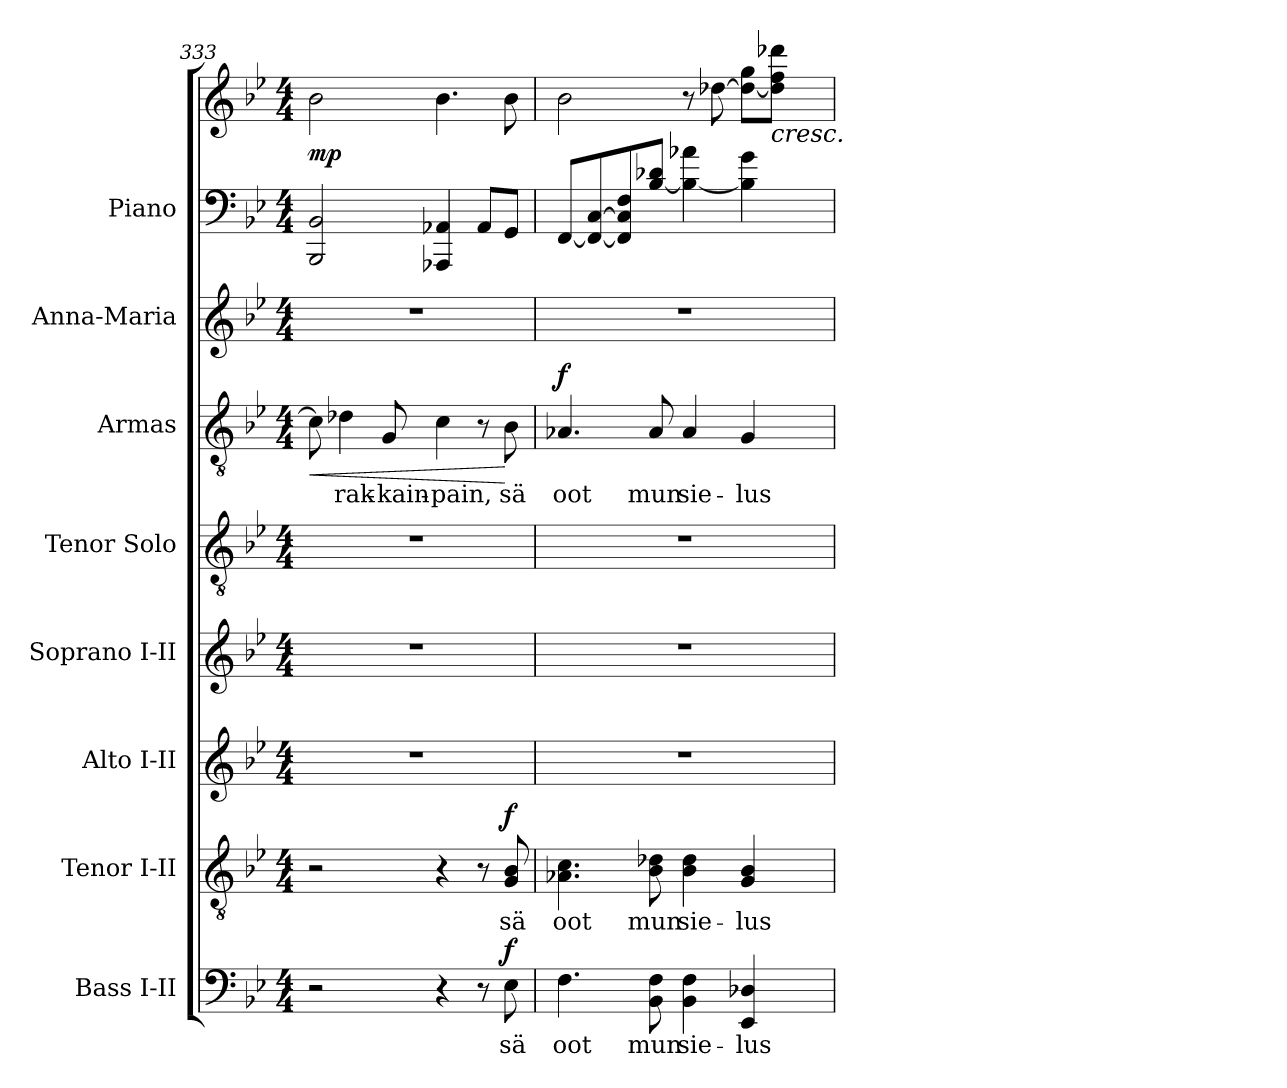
**kern	**text	**dynam	**kern	**text	**dynam	**kern	**kern	**kern	**kern	**text	**dynam	**kern	**kern	**kern	**dynam
*part8	*part8	*part8	*part7	*part7	*part7	*part6	*part5	*part4	*part3	*part3	*part3	*part2	*part1	*part1	*part1
*staff9	*staff9	*staff9	*staff8	*staff8	*staff8	*staff7	*staff6	*staff5	*staff4	*staff4	*staff4	*staff3	*staff2	*staff1	*staff1/2
*I"Bass I-II	*	*	*I"Tenor I-II	*	*	*I"Alto I-II	*I"Soprano I-II	*I"Tenor Solo	*I"Armas	*	*	*I"Anna-Maria	*I"Piano	*	*
*I'B.	*	*	*I'T.	*	*	*I'A.	*I'S.	*I'T. Solo	*I'Armas	*	*	*I'A-M	*I'Pno.	*	*
*clefF4	*	*	*clefGv2	*	*	*clefG2	*clefG2	*clefGv2	*clefGv2	*	*	*clefG2	*clefF4	*clefG2	*
*	*	*	*ITrd7c12	*	*	*	*	*ITrd7c12	*ITrd7c12	*	*	*	*	*	*
*k[b-e-]	*	*	*k[b-e-]	*	*	*k[b-e-]	*k[b-e-]	*k[b-e-]	*k[b-e-]	*	*	*k[b-e-]	*k[b-e-]	*k[b-e-]	*
*B-:	*	*	*B-:	*	*	*B-:	*B-:	*B-:	*B-:	*	*	*B-:	*B-:	*B-:	*
*M4/4	*	*	*M4/4	*	*	*M4/4	*M4/4	*M4/4	*M4/4	*	*	*M4/4	*M4/4	*M4/4	*
=333	=333	=333	=333	=333	=333	=333	=333	=333	=333	=333	=333	=333	=333	=333	=333
!	!	!	!	!	!	!	!	!	!	!	!LO:HP:b	!	!	!	!
2r	.	.	2r	.	.	1r	1r	1r	8Ci\]	.	<	1r	2BBB-i/ 2BB-i	2b-i\	mp
!	!	!	!	!	!	!	!	!	!	!LO:LY:b:color=#000000	!	!	!	!	!
.	.	.	.	.	.	.	.	.	4D-Xi\	rak-	.	.	.	.	.
!	!	!	!	!	!	!	!	!	!	!LO:LY:b:color=#000000	!	!	!	!	!
.	.	.	.	.	.	.	.	.	8GGi/	-kain-	.	.	.	.	.
!	!	!	!	!	!	!	!	!	!	!LO:LY:b:color=#000000	!	!	!	!	!
4r	.	.	4r	.	.	.	.	.	4Ci\	-pain,	.	.	4AAA-Xi/ 4AA-Xi	4.b-i\	.
8r	.	.	8r	.	.	.	.	.	8r	.	.	.	8AA-i/L	.	.
!	!LO:LY:b:color=#000000	!	!	!	!	!	!	!	!	!	!	!	!	!	!
!	!	!	!	!LO:LY:b:color=#000000	!	!	!	!	!	!	!	!	!	!	!
!	!	!	!	!	!	!	!	!	!	!LO:LY:b:color=#000000	!	!	!	!	!
8E-i\	sä	f	8GGi/ 8BB-i	sä	f	.	.	.	8BB-i\	sä	[	.	8GGi/J	8b-i\	.
=334	=334	=334	=334	=334	=334	=334	=334	=334	=334	=334	=334	=334	=334	=334	=334
!	!LO:LY:b:color=#000000	!	!	!	!	!	!	!	!	!	!	!	!	!	!
!	!	!	!	!LO:LY:b:color=#000000	!	!	!	!	!	!	!	!	!	!	!
!	!	!	!	!	!	!	!	!	!	!LO:LY:b:color=#000000	!	!	!	!	!
4.Fi\	oot	.	4.AA-Xi\ 4.Ci	oot	.	1r	1r	1r	4.AA-Xi/	oot	f	1r	[<8FFi/L	2b-i\	.
.	.	.	.	.	.	.	.	.	.	.	.	.	8FFi/_< [>8Ci	.	[
.	.	.	.	.	.	.	.	.	.	.	.	.	8FFi/] 8Ci] 8Fi	.	.
!	!LO:LY:b:color=#000000	!	!	!	!	!	!	!	!	!	!	!	!	!	!
!	!	!	!	!LO:LY:b:color=#000000	!	!	!	!	!	!	!	!	!	!	!
!	!	!	!	!	!	!	!	!	!	!LO:LY:b:color=#000000	!	!	!	!	!
8BB-i\ 8Fi	mun	.	8BB-i\ 8D-Xi	mun	.	.	.	.	8AA-i/	mun	.	.	[<8B-i/ 8d-XiJ	.	.
!	!LO:LY:b:color=#000000	!	!	!	!	!	!	!	!	!	!	!	!	!	!
!	!	!	!	!LO:LY:b:color=#000000	!	!	!	!	!	!	!	!	!	!	!
!	!	!	!	!	!	!	!	!	!	!LO:LY:b:color=#000000	!	!	!	!	!
4BB-i\ 4Fi	sie-	.	4BB-i\ 4D-i	sie-	.	.	.	.	4AA-i/	sie-	.	.	4B-i\_< 4a-Xi	8r	.
.	.	.	.	.	.	.	.	.	.	.	.	.	.	[>8dd-Xi\	.
!	!LO:LY:b:color=#000000	!	!	!	!	!	!	!	!	!	!	!	!	!	!
!	!	!	!	!LO:LY:b:color=#000000	!	!	!	!	!	!	!	!	!	!	!
!	!	!	!	!	!	!	!	!	!	!LO:LY:b:color=#000000	!	!	!	!	!
4EE-i/ 4D-Xi	-lus-	.	4GGi/ 4BB-i	-lus-	.	.	.	.	4GGi/	-lus-	.	.	4B-i\] 4gi	8dd-i\_> 8ggiL	.
!	!	!	!	!	!	!	!	!	!	!	!	!	!	!	!LO:HP:b
.	.	.	.	.	.	.	.	.	.	.	.	.	.	8dd-i\] 8ffi 8ddd-XiJ	<
=	=	=	=	=	=	=	=	=	=	=	=	=	=	=	=
*-	*-	*-	*-	*-	*-	*-	*-	*-	*-	*-	*-	*-	*-	*-	*-
